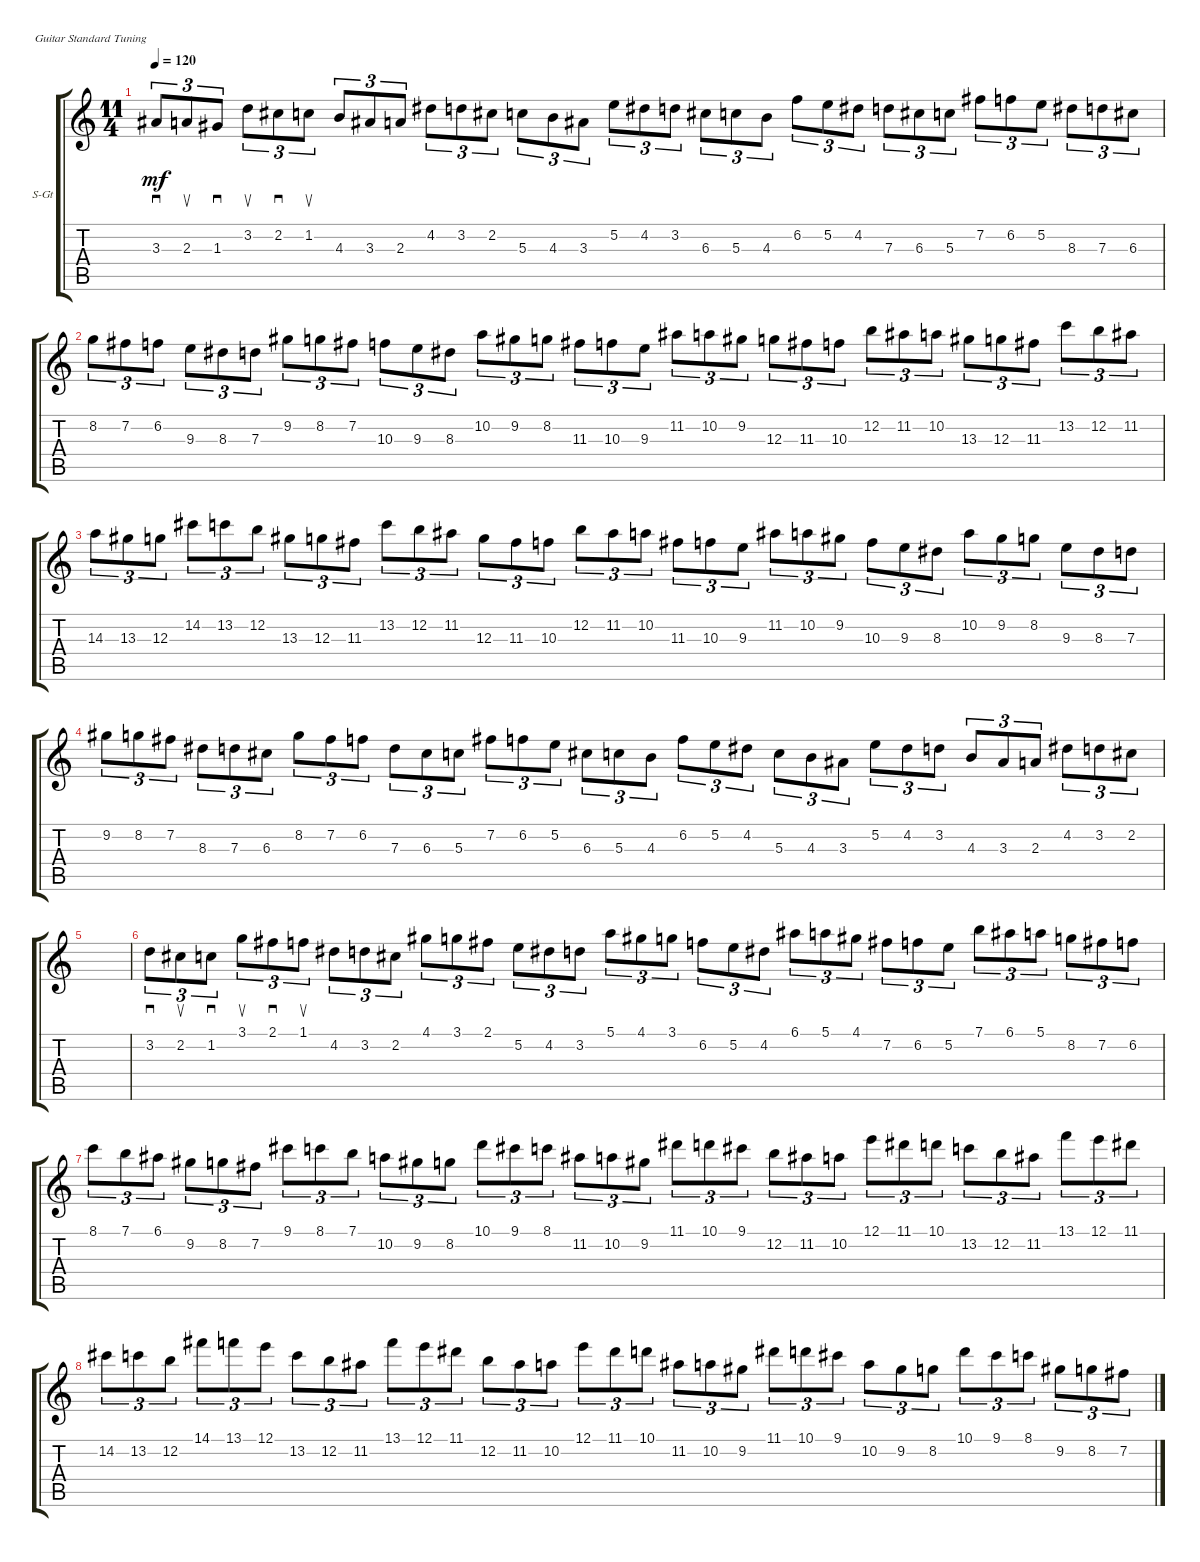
\defaultSystemsLayout 4
\bracketExtendMode groupsimilarinstruments
\firstSystemTrackNameOrientation horizontal
\otherSystemsTrackNameOrientation horizontal
\track ("Steel Guitar" "S-Gt") {instrument acousticguitarsteel}
\staff {score tabs}
\tuning (E4 B3 G3 D3 A2 E2)
\ts (11 4)
\tempo 120
\clef g2
\ks c
3.3.8{sd tu (3 2) dy mf} 2.3.8{su tu (3 2)} 1.3.8{sd tu (3 2)} 3.2.8{su tu (3 2)} 2.2.8{sd tu (3 2)} 1.2.8{su tu (3 2)} 4.3.8{tu (3 2)} 3.3.8{tu (3 2)} 2.3.8{tu (3 2)} 4.2.8{tu (3 2)} 3.2.8{tu (3 2)} 2.2.8{tu (3 2)} 5.3.8{tu (3 2)} 4.3.8{tu (3 2)} 3.3.8{tu (3 2)} 5.2.8{tu (3 2)} 4.2.8{tu (3 2)} 3.2.8{tu (3 2)} 6.3.8{tu (3 2)} 5.3.8{tu (3 2)} 4.3.8{tu (3 2)} 6.2.8{tu (3 2)} 5.2.8{tu (3 2)} 4.2.8{tu (3 2)} 7.3.8{tu (3 2)} 6.3.8{tu (3 2)} 5.3.8{tu (3 2)} 7.2.8{tu (3 2)} 6.2.8{tu (3 2)} 5.2.8{tu (3 2)} 8.3.8{tu (3 2)} 7.3.8{tu (3 2)} 6.3.8{tu (3 2)} |
8.2.8{tu (3 2)} 7.2.8{tu (3 2)} 6.2.8{tu (3 2)} 9.3.8{tu (3 2)} 8.3.8{tu (3 2)} 7.3.8{tu (3 2)} 9.2.8{tu (3 2)} 8.2.8{tu (3 2)} 7.2.8{tu (3 2)} 10.3.8{tu (3 2)} 9.3.8{tu (3 2)} 8.3.8{tu (3 2)} 10.2.8{tu (3 2)} 9.2.8{tu (3 2)} 8.2.8{tu (3 2)} 11.3.8{tu (3 2)} 10.3.8{tu (3 2)} 9.3.8{tu (3 2)} 11.2.8{tu (3 2)} 10.2.8{tu (3 2)} 9.2.8{tu (3 2)} 12.3.8{tu (3 2)} 11.3.8{tu (3 2)} 10.3.8{tu (3 2)} 12.2.8{tu (3 2)} 11.2.8{tu (3 2)} 10.2.8{tu (3 2)} 13.3.8{tu (3 2)} 12.3.8{tu (3 2)} 11.3.8{tu (3 2)} 13.2.8{tu (3 2)} 12.2.8{tu (3 2)} 11.2.8{tu (3 2)} |
14.3.8{tu (3 2)} 13.3.8{tu (3 2)} 12.3.8{tu (3 2)} 14.2.8{tu (3 2)} 13.2.8{tu (3 2)} 12.2.8{tu (3 2)} 13.3.8{tu (3 2)} 12.3.8{tu (3 2)} 11.3.8{tu (3 2)} 13.2.8{tu (3 2)} 12.2.8{tu (3 2)} 11.2.8{tu (3 2)} 12.3.8{tu (3 2)} 11.3.8{tu (3 2)} 10.3.8{tu (3 2)} 12.2.8{tu (3 2)} 11.2.8{tu (3 2)} 10.2.8{tu (3 2)} 11.3.8{tu (3 2)} 10.3.8{tu (3 2)} 9.3.8{tu (3 2)} 11.2.8{tu (3 2)} 10.2.8{tu (3 2)} 9.2.8{tu (3 2)} 10.3.8{tu (3 2)} 9.3.8{tu (3 2)} 8.3.8{tu (3 2)} 10.2.8{tu (3 2)} 9.2.8{tu (3 2)} 8.2.8{tu (3 2)} 9.3.8{tu (3 2)} 8.3.8{tu (3 2)} 7.3.8{tu (3 2)} |
9.2.8{tu (3 2)} 8.2.8{tu (3 2)} 7.2.8{tu (3 2)} 8.3.8{tu (3 2)} 7.3.8{tu (3 2)} 6.3.8{tu (3 2)} 8.2.8{tu (3 2)} 7.2.8{tu (3 2)} 6.2.8{tu (3 2)} 7.3.8{tu (3 2)} 6.3.8{tu (3 2)} 5.3.8{tu (3 2)} 7.2.8{tu (3 2)} 6.2.8{tu (3 2)} 5.2.8{tu (3 2)} 6.3.8{tu (3 2)} 5.3.8{tu (3 2)} 4.3.8{tu (3 2)} 6.2.8{tu (3 2)} 5.2.8{tu (3 2)} 4.2.8{tu (3 2)} 5.3.8{tu (3 2)} 4.3.8{tu (3 2)} 3.3.8{tu (3 2)} 5.2.8{tu (3 2)} 4.2.8{tu (3 2)} 3.2.8{tu (3 2)} 4.3.8{tu (3 2)} 3.3.8{tu (3 2)} 2.3.8{tu (3 2)} 4.2.8{tu (3 2)} 3.2.8{tu (3 2)} 2.2.8{tu (3 2)} |
|
3.2.8{sd tu (3 2)} 2.2.8{su tu (3 2)} 1.2.8{sd tu (3 2)} 3.1.8{su tu (3 2)} 2.1.8{sd tu (3 2)} 1.1.8{su tu (3 2)} 4.2.8{tu (3 2)} 3.2.8{tu (3 2)} 2.2.8{tu (3 2)} 4.1.8{tu (3 2)} 3.1.8{tu (3 2)} 2.1.8{tu (3 2)} 5.2.8{tu (3 2)} 4.2.8{tu (3 2)} 3.2.8{tu (3 2)} 5.1.8{tu (3 2)} 4.1.8{tu (3 2)} 3.1.8{tu (3 2)} 6.2.8{tu (3 2)} 5.2.8{tu (3 2)} 4.2.8{tu (3 2)} 6.1.8{tu (3 2)} 5.1.8{tu (3 2)} 4.1.8{tu (3 2)} 7.2.8{tu (3 2)} 6.2.8{tu (3 2)} 5.2.8{tu (3 2)} 7.1.8{tu (3 2)} 6.1.8{tu (3 2)} 5.1.8{tu (3 2)} 8.2.8{tu (3 2)} 7.2.8{tu (3 2)} 6.2.8{tu (3 2)} |
8.1.8{tu (3 2)} 7.1.8{tu (3 2)} 6.1.8{tu (3 2)} 9.2.8{tu (3 2)} 8.2.8{tu (3 2)} 7.2.8{tu (3 2)} 9.1.8{tu (3 2)} 8.1.8{tu (3 2)} 7.1.8{tu (3 2)} 10.2.8{tu (3 2)} 9.2.8{tu (3 2)} 8.2.8{tu (3 2)} 10.1.8{tu (3 2)} 9.1.8{tu (3 2)} 8.1.8{tu (3 2)} 11.2.8{tu (3 2)} 10.2.8{tu (3 2)} 9.2.8{tu (3 2)} 11.1.8{tu (3 2)} 10.1.8{tu (3 2)} 9.1.8{tu (3 2)} 12.2.8{tu (3 2)} 11.2.8{tu (3 2)} 10.2.8{tu (3 2)} 12.1.8{tu (3 2)} 11.1.8{tu (3 2)} 10.1.8{tu (3 2)} 13.2.8{tu (3 2)} 12.2.8{tu (3 2)} 11.2.8{tu (3 2)} 13.1.8{tu (3 2)} 12.1.8{tu (3 2)} 11.1.8{tu (3 2)} |
14.2.8{tu (3 2)} 13.2.8{tu (3 2)} 12.2.8{tu (3 2)} 14.1.8{tu (3 2)} 13.1.8{tu (3 2)} 12.1.8{tu (3 2)} 13.2.8{tu (3 2)} 12.2.8{tu (3 2)} 11.2.8{tu (3 2)} 13.1.8{tu (3 2)} 12.1.8{tu (3 2)} 11.1.8{tu (3 2)} 12.2.8{tu (3 2)} 11.2.8{tu (3 2)} 10.2.8{tu (3 2)} 12.1.8{tu (3 2)} 11.1.8{tu (3 2)} 10.1.8{tu (3 2)} 11.2.8{tu (3 2)} 10.2.8{tu (3 2)} 9.2.8{tu (3 2)} 11.1.8{tu (3 2)} 10.1.8{tu (3 2)} 9.1.8{tu (3 2)} 10.2.8{tu (3 2)} 9.2.8{tu (3 2)} 8.2.8{tu (3 2)} 10.1.8{tu (3 2)} 9.1.8{tu (3 2)} 8.1.8{tu (3 2)} 9.2.8{tu (3 2)} 8.2.8{tu (3 2)} 7.2.8{tu (3 2)}
